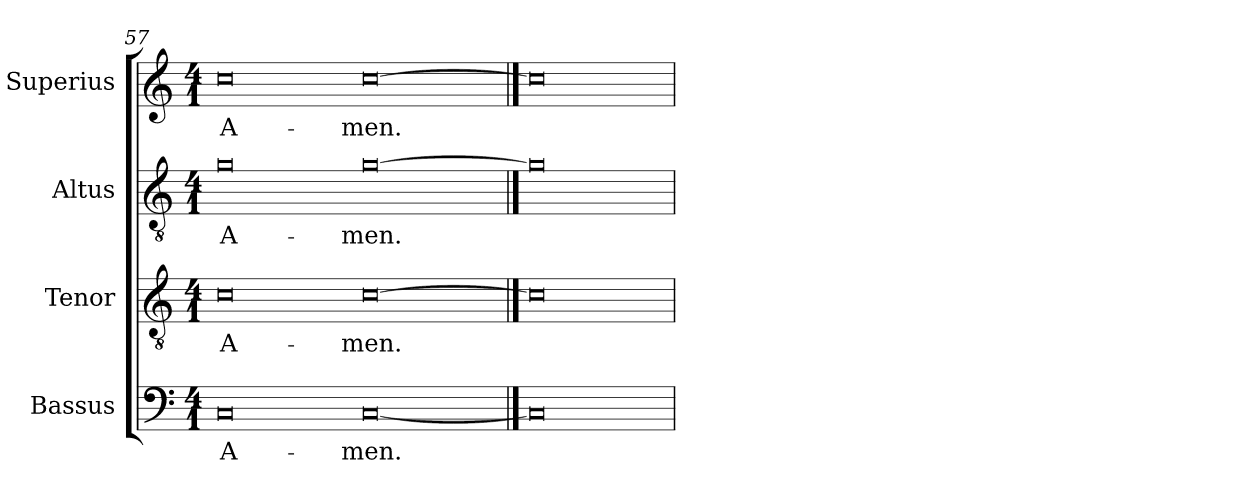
**kern	**text	**kern	**text	**kern	**text	**kern	**text
*part4	*part4	*part3	*part3	*part2	*part2	*part1	*part1
*staff4	*staff4	*staff3	*staff3	*staff2	*staff2	*staff1	*staff1
*I"Bassus	*	*I"Tenor	*	*I"Altus	*	*I"Superius	*
*I'B	*	*I'T	*	*I'T	*	*I'S	*
*clefF4	*	*clefGv2	*	*clefGv2	*	*clefG2	*
*	*	*ITrd7c12	*	*ITrd7c12	*	*	*
*k[]	*	*k[]	*	*k[]	*	*k[]	*
*C:	*	*C:	*	*C:	*	*C:	*
*M4/1	*	*M4/1	*	*M4/1	*	*M4/1	*
=57	=57	=57	=57	=57	=57	=57	=57
!	!LO:LY:b	!	!LO:LY:b	!	!LO:LY:b	!	!LO:LY:b
0C	A-	0C	A-	0G	A-	0cc	A-
!	!LO:LY:b	!	!LO:LY:b	!	!LO:LY:b	!	!LO:LY:b
[0C	-men.	[0C	-men.	[0G	-men.	[0cc	-men.
==58	==58	==58	==58	==58	==58	==58	==58
0C]	.	0C]	.	0G]	.	0cc]	.
=	=	=	=	=	=	=	=
*-	*-	*-	*-	*-	*-	*-	*-
